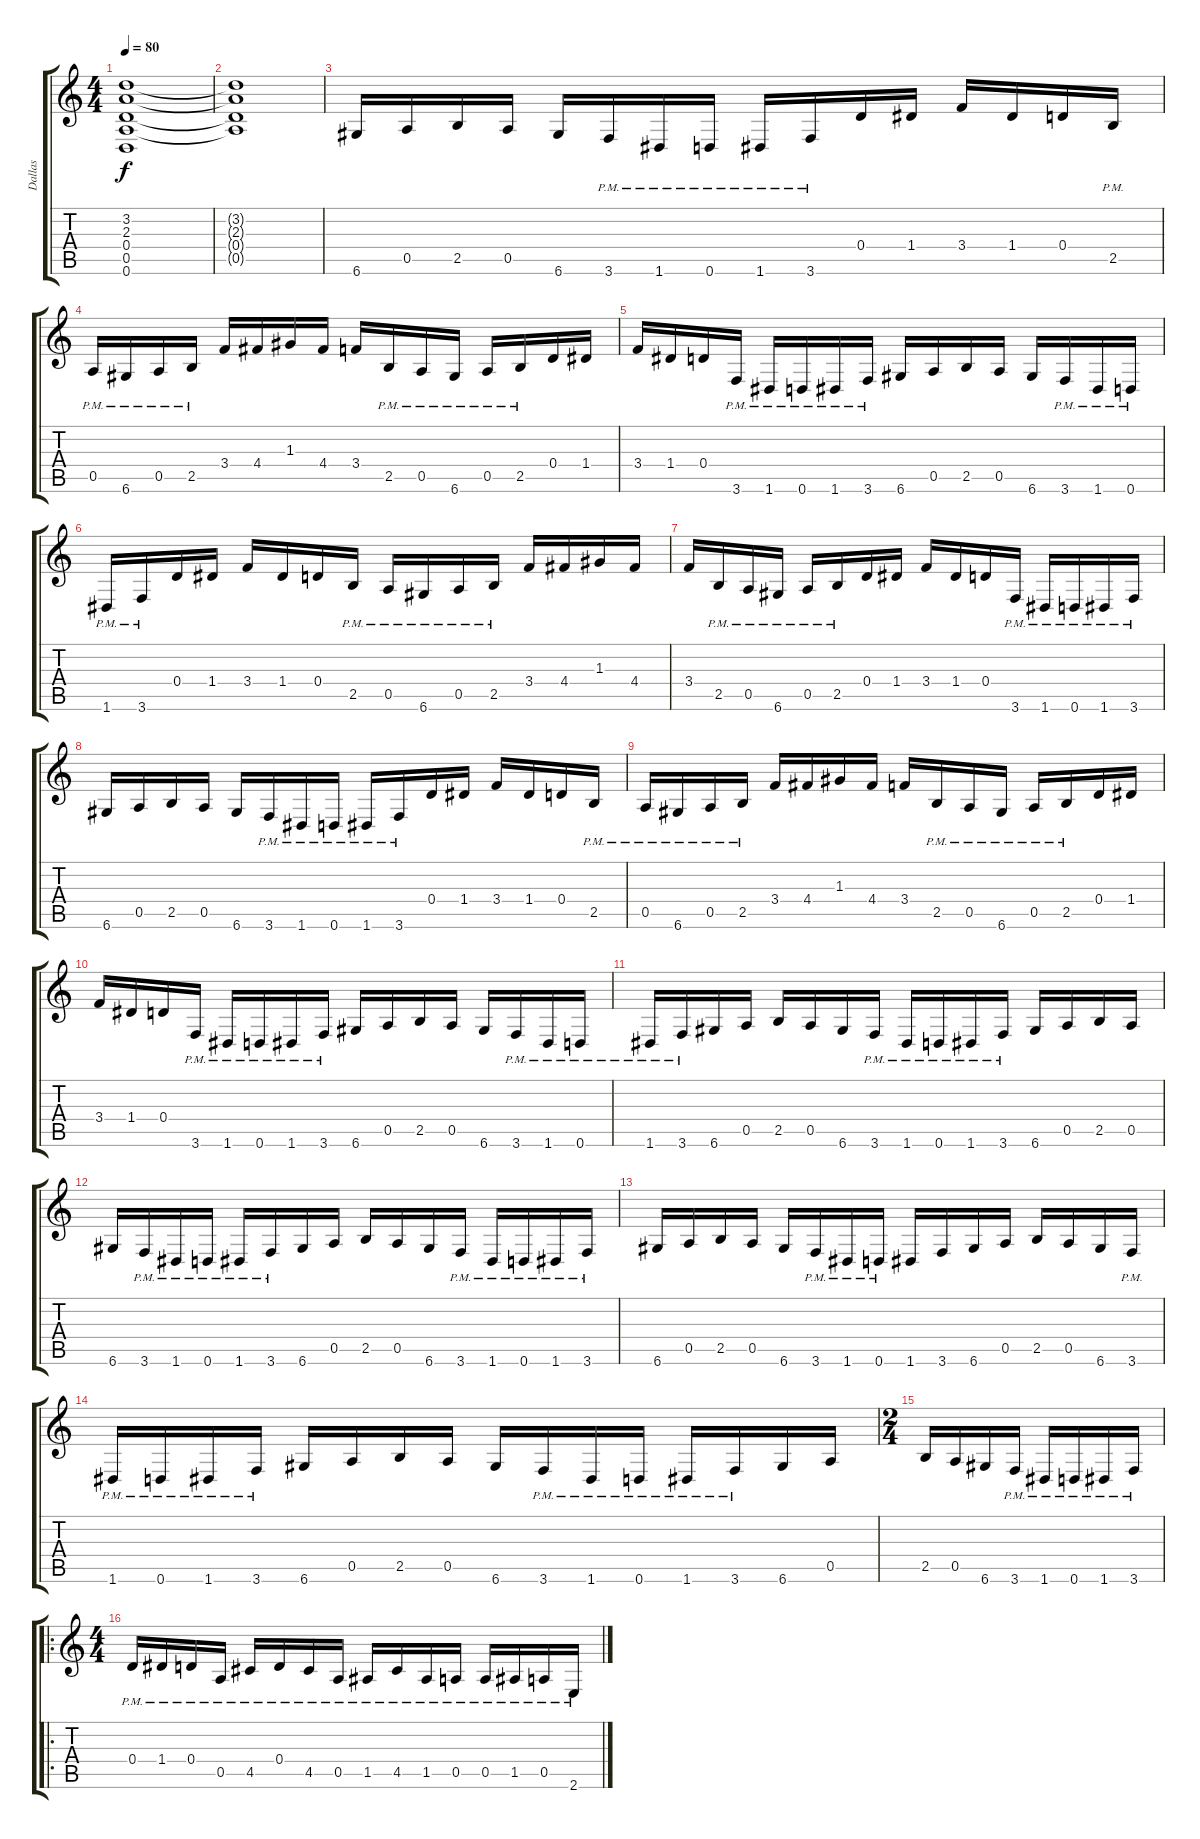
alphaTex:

\track ("Dallas" "Dallas") {instrument distortionguitar}
\staff {score tabs}
\tuning (E4 B3 G3 D3 A2 D2) {hide}
\ts (4 4)
\tempo 80
\clef g2
\ks c
(3.2 2.3 0.4 0.5 0.6).1{dy f} |
(3.2{t} 2.3{t} 0.4{t} 0.5{t}).1 |
6.6.16 0.5.16 2.5.16 0.5.16 6.6.16 3.6{pm}.16 1.6{pm}.16 0.6{pm}.16 1.6{pm}.16 3.6{pm}.16 0.4.16 1.4.16 3.4.16 1.4.16 0.4.16 2.5{pm}.16 |
0.5{pm}.16 6.6{pm}.16 0.5{pm}.16 2.5{pm}.16 3.4.16 4.4.16 1.3.16 4.4.16 3.4.16 2.5{pm}.16 0.5{pm}.16 6.6{pm}.16 0.5{pm}.16 2.5{pm}.16 0.4.16 1.4.16 |
3.4.16 1.4.16 0.4.16 3.6{pm}.16 1.6{pm}.16 0.6{pm}.16 1.6{pm}.16 3.6{pm}.16 6.6.16 0.5.16 2.5.16 0.5.16 6.6.16 3.6{pm}.16 1.6{pm}.16 0.6{pm}.16 |
1.6{pm}.16 3.6{pm}.16 0.4.16 1.4.16 3.4.16 1.4.16 0.4.16 2.5{pm}.16 0.5{pm}.16 6.6{pm}.16 0.5{pm}.16 2.5{pm}.16 3.4.16 4.4.16 1.3.16 4.4.16 |
3.4.16 2.5{pm}.16 0.5{pm}.16 6.6{pm}.16 0.5{pm}.16 2.5{pm}.16 0.4.16 1.4.16 3.4.16 1.4.16 0.4.16 3.6{pm}.16 1.6{pm}.16 0.6{pm}.16 1.6{pm}.16 3.6{pm}.16 |
6.6.16 0.5.16 2.5.16 0.5.16 6.6.16 3.6{pm}.16 1.6{pm}.16 0.6{pm}.16 1.6{pm}.16 3.6{pm}.16 0.4.16 1.4.16 3.4.16 1.4.16 0.4.16 2.5{pm}.16 |
0.5{pm}.16 6.6{pm}.16 0.5{pm}.16 2.5{pm}.16 3.4.16 4.4.16 1.3.16 4.4.16 3.4.16 2.5{pm}.16 0.5{pm}.16 6.6{pm}.16 0.5{pm}.16 2.5{pm}.16 0.4.16 1.4.16 |
3.4.16 1.4.16 0.4.16 3.6{pm}.16 1.6{pm}.16 0.6{pm}.16 1.6{pm}.16 3.6{pm}.16 6.6.16 0.5.16 2.5.16 0.5.16 6.6.16 3.6{pm}.16 1.6{pm}.16 0.6{pm}.16 |
1.6{pm}.16 3.6{pm}.16 6.6.16 0.5.16 2.5.16 0.5.16 6.6.16 3.6{pm}.16 1.6{pm}.16 0.6{pm}.16 1.6{pm}.16 3.6{pm}.16 6.6.16 0.5.16 2.5.16 0.5.16 |
6.6.16 3.6{pm}.16 1.6{pm}.16 0.6{pm}.16 1.6{pm}.16 3.6{pm}.16 6.6.16 0.5.16 2.5.16 0.5.16 6.6.16 3.6{pm}.16 1.6{pm}.16 0.6{pm}.16 1.6{pm}.16 3.6{pm}.16 |
6.6.16 0.5.16 2.5.16 0.5.16 6.6.16 3.6{pm}.16 1.6{pm}.16 0.6{pm}.16 1.6.16 3.6.16 6.6.16 0.5.16 2.5.16 0.5.16 6.6.16 3.6{pm}.16 |
1.6{pm}.16 0.6{pm}.16 1.6{pm}.16 3.6{pm}.16 6.6.16 0.5.16 2.5.16 0.5.16 6.6.16 3.6{pm}.16 1.6{pm}.16 0.6{pm}.16 1.6{pm}.16 3.6{pm}.16 6.6.16 0.5.16 |
\ts (2 4)
2.5.16 0.5.16 6.6.16 3.6{pm}.16 1.6{pm}.16 0.6{pm}.16 1.6{pm}.16 3.6{pm}.16 |
\ro
\ts (4 4)
0.4{pm}.16 1.4{pm}.16 0.4{pm}.16 0.5{pm}.16 4.5{pm}.16 0.4{pm}.16 4.5{pm}.16 0.5{pm}.16 1.5{pm}.16 4.5{pm}.16 1.5{pm}.16 0.5{pm}.16 0.5{pm}.16 1.5{pm}.16 0.5{pm}.16 2.6{pm}.16
